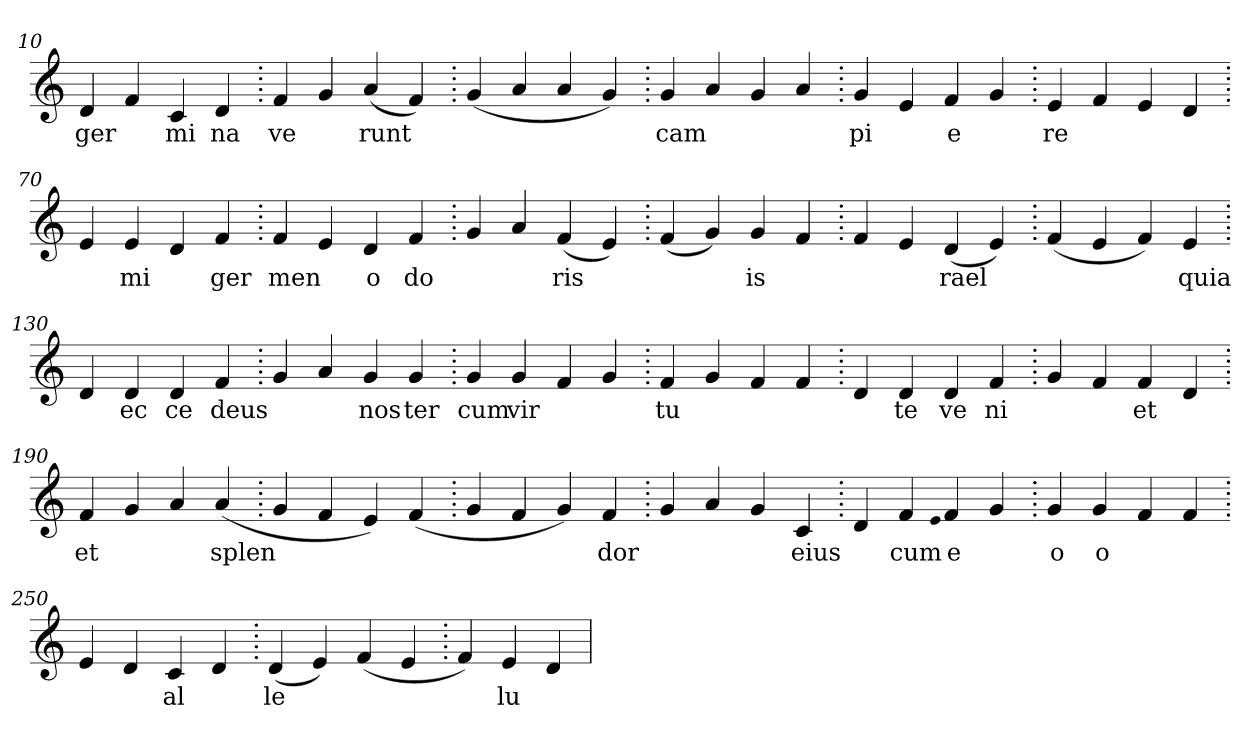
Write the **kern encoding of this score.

**kern	**text
*part1	*part1
*staff1	*staff1
*clefG2	*
=10.	=10.
4d	ger
4f	.
4c	mi
4d	na
=20.	=20.
4f	ve
4g	.
(>4a	runt
4f)	.
=30.	=30.
(>4g	.
4a	.
4a	.
4g)	.
=40.	=40.
4g	cam
4a	.
4g	.
4a	.
=50.	=50.
4g	pi
4e	.
4f	e
4g	.
=60.	=60.
4e	re
4f	.
4e	.
4d	.
=70.	=70.
4e	.
4e	mi
4d	.
4f	ger
=80.	=80.
4f	men
4e	.
4d	o
4f	do
=90.	=90.
4g	.
4a	.
(>4f	ris
4e)	.
=100.	=100.
(>4f	.
4g)	.
4g	is
4f	.
=110.	=110.
4f	.
4e	.
(>4d	rael
4e)	.
=120.	=120.
(>4f	.
4e	.
4f)	.
4e	quia
=130.	=130.
4d	.
4d	ec
4d	ce
4f	deus
=140.	=140.
4g	.
4a	.
4g	nos
4g	ter
=150.	=150.
4g	cum
4g	vir
4f	.
4g	.
=160.	=160.
4f	tu
4g	.
4f	.
4f	.
=170.	=170.
4d	.
4d	te
4d	ve
4f	ni
=180.	=180.
4g	.
4f	.
4f	et
4d	.
=190.	=190.
4f	et
4g	.
4a	.
(>4a	splen
=200.	=200.
4g	.
4f	.
4e)	.
(>4f	.
=210.	=210.
4g	.
4f	.
4g)	.
4f	dor
=220.	=220.
4g	.
4a	.
4g	.
4c	eius
=230.	=230.
4d	.
4f	cum
qqe	.
4f	e
4g	.
=240.	=240.
4g	o
4g	o
4f	.
4f	.
=250.	=250.
4e	.
4d	.
4c	al
4d	.
=260.	=260.
(>4d	le
4e)	.
(>4f	.
4e	.
=270.	=270.
4f)	.
4e	lu
4d	.
=	=
*-	*-
